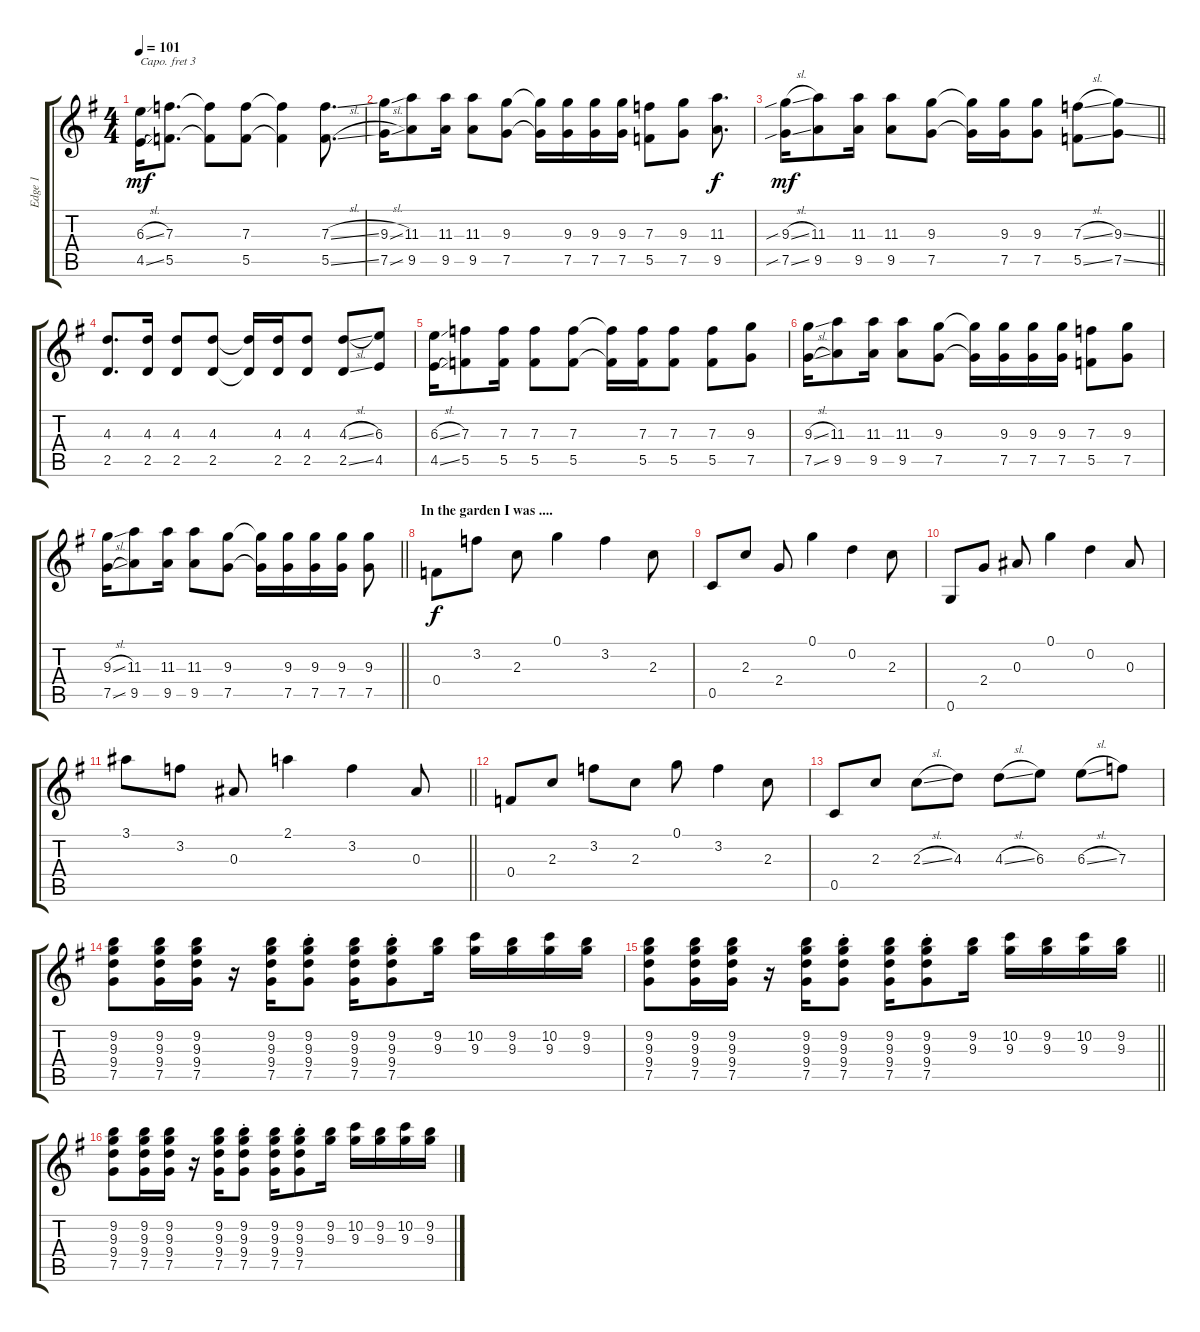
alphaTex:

\track ("Edge 1" "Edge 1") {instrument overdrivenguitar}
\staff {score tabs}
\capo 3
\tuning (E4 B3 G3 D3 A2 E2) {hide}
\ts (4 4)
\tempo 101
\clef g2
\ks g
(6.3{sl} 4.5{sl}).16{dy mf} (7.3 5.5).8{d} (7.3{t} 5.5{t}).8 (7.3 5.5).8 (7.3{t} 5.5{t}).4 (7.3{sl} 5.5{sl}).8{d} |
(9.3{sl} 7.5{sl}).16 (11.3 9.5).8 (11.3 9.5).16 (11.3 9.5).8 (9.3 7.5).8 (9.3{t} 7.5{t}).16 (9.3 7.5).16 (9.3 7.5).16 (9.3 7.5).16 (7.3 5.5).8 (9.3 7.5).8 (11.3 9.5).8{d dy f} |
\barLineRight lightlight
(9.3{sib sl} 7.5{sib ss}).16{dy mf} (11.3 9.5).8 (11.3 9.5).16 (11.3 9.5).8 (9.3 7.5).8 (9.3{t} 7.5{t}).16 (9.3 7.5).16 (9.3 7.5).8 (7.3{sl} 5.5{ss}).8 (9.3{ss} 7.5{ss}).8 |
(4.3 2.5).8{d} (4.3 2.5).16 (4.3 2.5).8 (4.3 2.5).8 (4.3{t} 2.5{t}).16 (4.3 2.5).16 (4.3 2.5).8 (4.3{sl} 2.5{ss}).8 (6.3 4.5).8 |
(6.3{sl} 4.5{sl}).16 (7.3 5.5).8 (7.3 5.5).16 (7.3 5.5).8 (7.3 5.5).8 (7.3{t} 5.5{t}).16 (7.3 5.5).16 (7.3 5.5).8 (7.3 5.5).8 (9.3 7.5).8 |
(9.3{sl} 7.5{sl}).16 (11.3 9.5).8 (11.3 9.5).16 (11.3 9.5).8 (9.3 7.5).8 (9.3{t} 7.5{t}).16 (9.3 7.5).16 (9.3 7.5).16 (9.3 7.5).16 (7.3 5.5).8 (9.3 7.5).8 |
\barLineRight lightlight
(9.3{sl} 7.5{sl}).16 (11.3 9.5).8 (11.3 9.5).16 (11.3 9.5).8 (9.3 7.5).8 (9.3{t} 7.5{t}).16 (9.3 7.5).16 (9.3 7.5).16 (9.3 7.5).16 (9.3 7.5).8 |
\section ("" "In the garden I was ....")
0.4.8{dy f} 3.2.8 2.3.8 0.1.4 3.2.4 2.3.8 |
0.5.8 2.3.8 2.4.8 0.1.4 0.2.4 2.3.8 |
0.6.8 2.4.8 0.3.8 0.1.4 0.2.4 0.3.8 |
\barLineRight lightlight
3.1.8 3.2.8 0.3.8 2.1.4 3.2.4 0.3.8 |
0.4.8 2.3.8 3.2.8 2.3.8 0.1.8 3.2.4 2.3.8 |
0.5.8 2.3.8 2.3{sl}.8 4.3.8 4.3{sl}.8 6.3.8 6.3{sl}.8 7.3.8 |
(9.2 9.3 9.4 7.5).8 (9.2 9.3 9.4 7.5).16 (9.2 9.3 9.4 7.5).16 r.16 (9.2 9.3 9.4 7.5).16 (9.2{st} 9.3{st} 9.4{st} 7.5{st}).8 (9.2 9.3 9.4 7.5).16 (9.2{st} 9.3{st} 9.4{st} 7.5{st}).8 (9.2 9.3).16 (10.2 9.3).16 (9.2 9.3).16 (10.2 9.3).16 (9.2 9.3).16 |
\barLineRight lightlight
(9.2 9.3 9.4 7.5).8 (9.2 9.3 9.4 7.5).16 (9.2 9.3 9.4 7.5).16 r.16 (9.2 9.3 9.4 7.5).16 (9.2{st} 9.3{st} 9.4{st} 7.5{st}).8 (9.2 9.3 9.4 7.5).16 (9.2{st} 9.3{st} 9.4{st} 7.5{st}).8 (9.2 9.3).16 (10.2 9.3).16 (9.2 9.3).16 (10.2 9.3).16 (9.2 9.3).16 |
(9.2 9.3 9.4 7.5).8 (9.2 9.3 9.4 7.5).16 (9.2 9.3 9.4 7.5).16 r.16 (9.2 9.3 9.4 7.5).16 (9.2{st} 9.3{st} 9.4{st} 7.5{st}).8 (9.2 9.3 9.4 7.5).16 (9.2{st} 9.3{st} 9.4{st} 7.5{st}).8 (9.2 9.3).16 (10.2 9.3).16 (9.2 9.3).16 (10.2 9.3).16 (9.2 9.3).16
